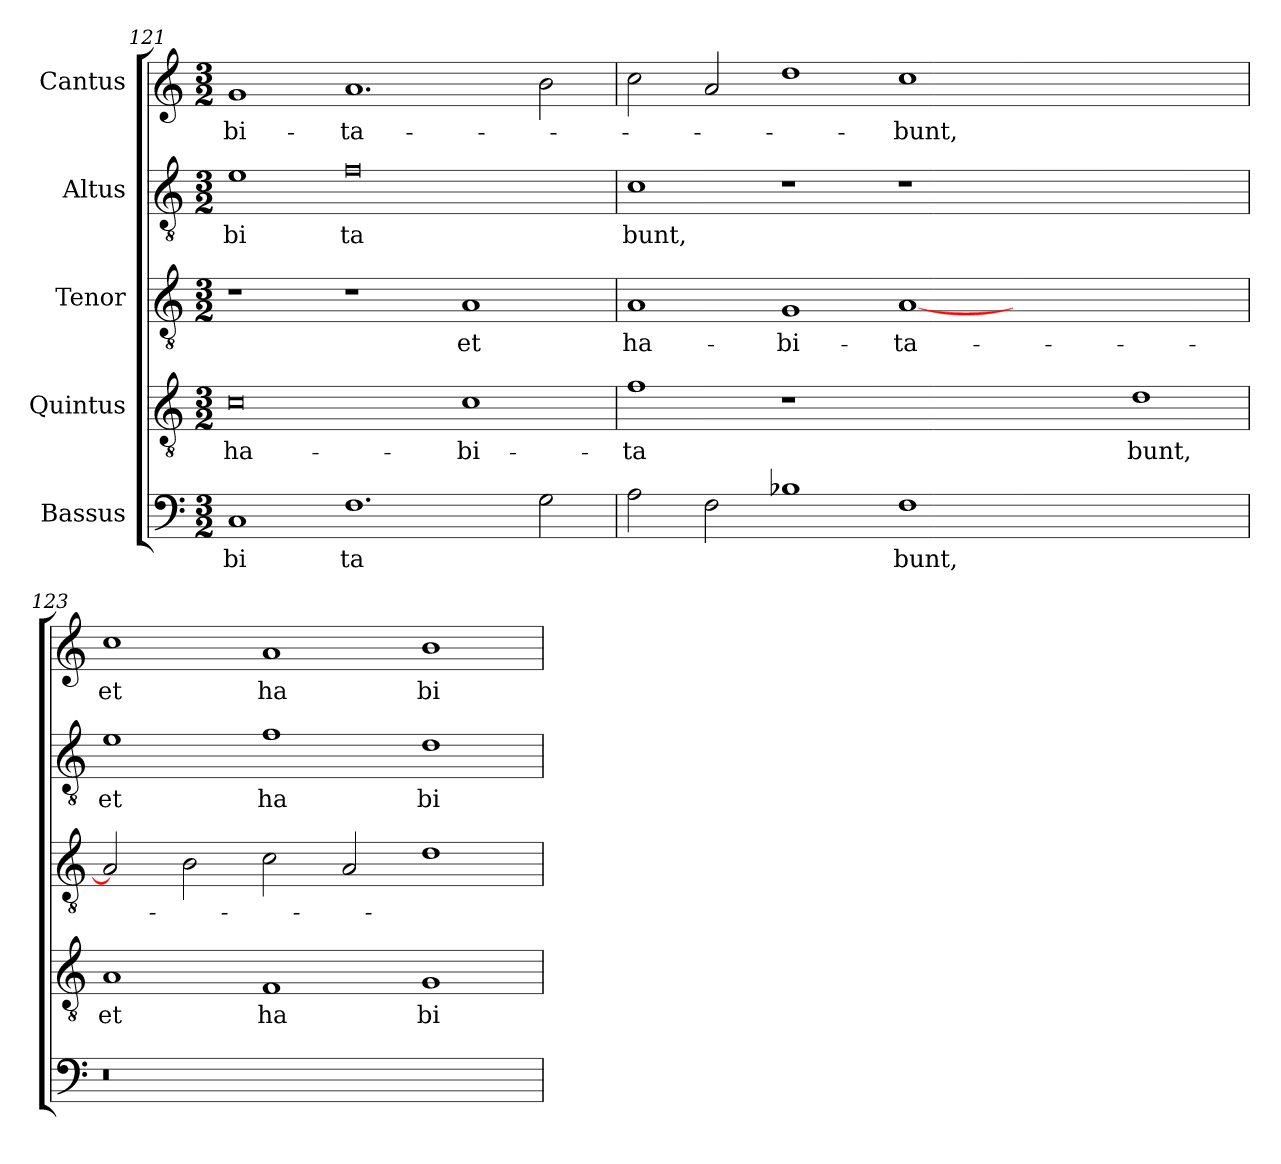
**kern	**text	**kern	**text	**kern	**text	**kern	**text	**kern	**text
*part5	*part5	*part4	*part4	*part3	*part3	*part2	*part2	*part1	*part1
*staff5	*staff5	*staff4	*staff4	*staff3	*staff3	*staff2	*staff2	*staff1	*staff1
*I"Bassus	*	*I"Quintus	*	*I"Tenor	*	*I"Altus	*	*I"Cantus	*
*clefF4	*	*clefGv2	*	*clefGv2	*	*clefGv2	*	*clefG2	*
*	*	*k[]	*	*	*	*	*	*k[]	*
*	*	*C:	*	*	*	*	*	*C:	*
*M3/2	*	*M3/2	*	*M3/2	*	*M3/2	*	*M3/2	*
=121	=121	=121	=121	=121	=121	=121	=121	=121	=121
!	!LO:LY:b:cj	!	!LO:LY:b:cj	!	!	!	!LO:LY:b:cj	!	!LO:LY:b:cj
1C	bi	0c	ha-	1r	.	1e	bi	1g	-bi-
!	!LO:LY:b:cj	!	!	!	!	!	!LO:LY:b:cj	!	!LO:LY:b:cj
1.F	ta	.	.	1r	.	0f	ta	1.a	-ta-
!	!	!	!LO:LY:b:cj	!	!LO:LY:b:cj	!	!	!	!
.	.	1c	-bi-	1A	et	.	.	.	.
2G\	.	.	.	.	.	.	.	2b\	.
!!LO:LB:g=z
=122	=122	=122	=122	=122	=122	=122	=122	=122	=122
!	!	!	!LO:LY:b:cj	!	!LO:LY:b:cj	!	!LO:LY:b:cj	!	!
2A\	.	1f	-ta	1A	ha-	1c	bunt,	2cc\	.
2F\	.	.	.	.	.	.	.	2a/	.
!	!	!LO:N:vis=1	!	!	!LO:LY:b:cj	!	!	!	!
1B-	.	0.r	.	1G	-bi-	1r	.	1dd	.
!	!LO:LY:b:cj	!	!	!	!LO:LY:b:cj	!LO:N:vis=1	!	!	!LO:LY:b:cj
1F	bunt,	.	.	[<1A	-ta-	0.r	.	1cc	-bunt,
0ryy	.	.	.	0ryy	.	.	.	0ryy	.
!	!	!	!LO:LY:b:cj	!	!	!	!	!	!
.	.	1d	bunt,	.	.	.	.	.	.
=123	=123	=123	=123	=123	=123	=123	=123	=123	=123
!	!	!	!LO:LY:b:cj	!	!	!	!LO:LY:b:cj	!	!LO:LY:b:cj
0.r	.	1A	et	2A/]	.	1e	et	1cc	et
.	.	.	.	2B\	.	.	.	.	.
!	!	!	!LO:LY:b:cj	!	!	!	!LO:LY:b:cj	!	!LO:LY:b:cj
.	.	1F	ha	2c\	.	1f	ha	1a	ha
.	.	.	.	2A/	.	.	.	.	.
!	!	!	!LO:LY:b:cj	!	!	!	!LO:LY:b:cj	!	!LO:LY:b:cj
.	.	1G	bi	1d	.	1d	bi	1b	bi
=	=	=	=	=	=	=	=	=	=
*-	*-	*-	*-	*-	*-	*-	*-	*-	*-
